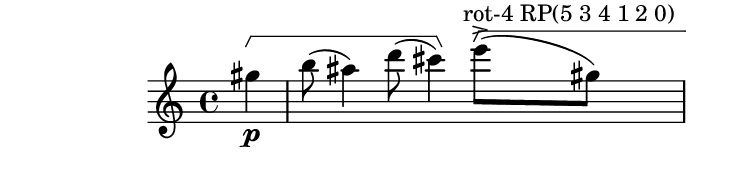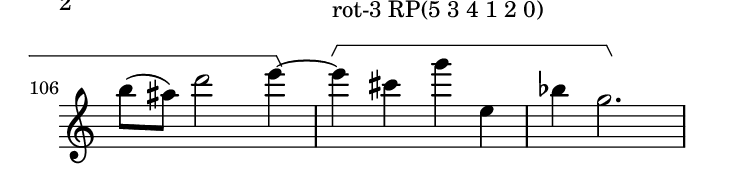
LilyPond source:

\version "2.10.33"

\include "../config/lib.ly"

\score {
  \new Staff {
      \time 4/4
      \relative c''' {
        \set Score.currentBarNumber = #105
        \bar ""
        \partial 4
        \bracketUp
        \override TextScript #'extra-offset = #'( -6 . 4 )
        %% FIXME: inicia no sujeito
        %% (rotacionar (retrogradar #s(5 3 4 1 2 0) 5))
        gis4\p^\startGroup^\markup{rot-5 RP(5 3 4 1 2 0)}
        b8( ais4) d8( cis4)\stopGroup
        %% (rotacionar (retrogradar #s(5 3 4 1 2 0) 4))
        \revert TextScript #'extra-offset
        \override TextScript #'extra-offset = #'( -1 . 0 )
        e8->(^\startGroup^\markup{rot-4 RP(5 3 4 1 2 0)} gis,)
        b( ais) d2 e4~\stopGroup
        \override TextScript #'extra-offset = #'( 0 . 2 )
        e\startGroup^\markup{rot-3 RP(5 3 4 1 2 0)} cis4 g' e,
        bes' g2.\stopGroup
      }
    }
  \layout {
    \context {
      \Staff \consists "Horizontal_bracket_engraver"
    }
  }
  \midi {}
}
\paper {
  paper-width = 12.6\cm
  paper-height = 3\cm
  line-width = 13.5\cm
  top-margin = -.1\cm
  left-margin = -1.2\cm
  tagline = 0
}
